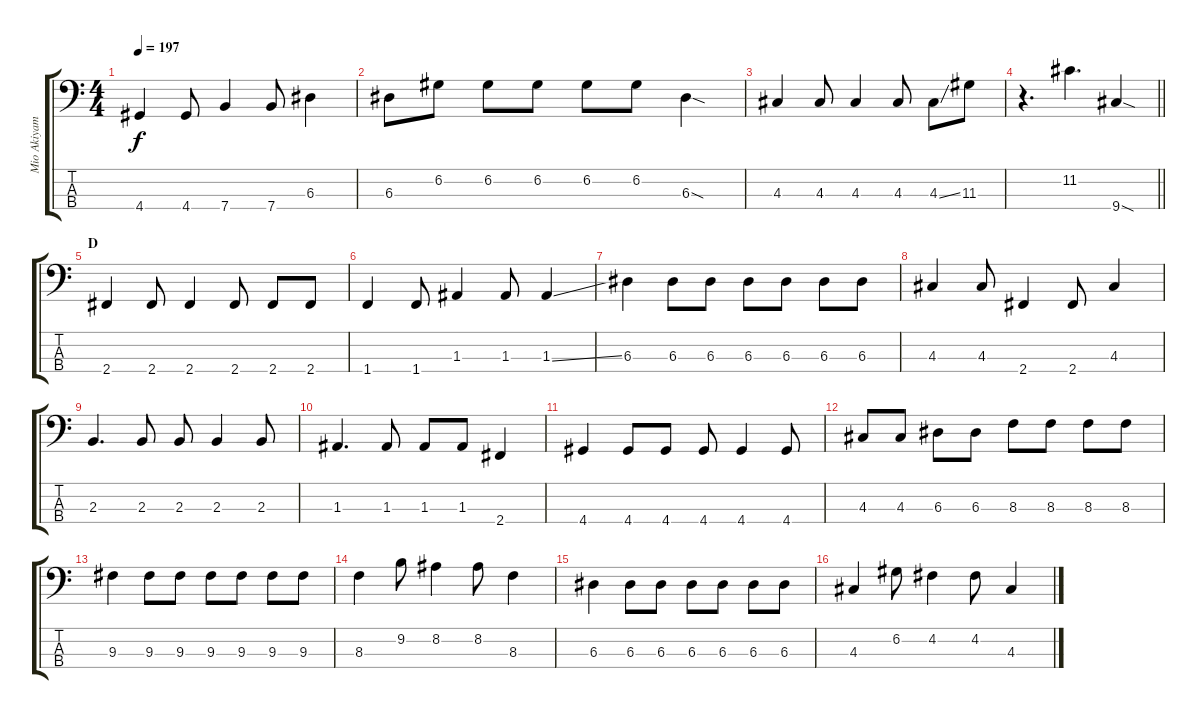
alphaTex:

\track ("Mio Akiyama" "Mio Akiyam") {instrument electricbasspick}
\staff {score tabs}
\tuning (G2 D2 A1 E1) {hide}
\ts (4 4)
\tempo 197
\clef f4
\ks c
4.4.4{dy f} 4.4.8 7.4.4 7.4.8 6.3.4 |
6.3.8 6.2.8 6.2.8 6.2.8 6.2.8 6.2.8 6.3{sod}.4 |
4.3.4 4.3.8 4.3.4 4.3.8 4.3{ss}.8 11.3.8 |
\barLineRight lightlight
r.4{d} 11.2.4{d} 9.4{sod}.4 |
\section ("" "D")
2.4.4 2.4.8 2.4.4 2.4.8 2.4.8 2.4.8 |
1.4.4 1.4.8 1.3.4 1.3.8 1.3{ss}.4 |
6.3.4 6.3.8 6.3.8 6.3.8 6.3.8 6.3.8 6.3.8 |
4.3.4 4.3.8 2.4.4 2.4.8 4.3.4 |
2.3.4{d} 2.3.8 2.3.8 2.3.4 2.3.8 |
1.3.4{d} 1.3.8 1.3.8 1.3.8 2.4.4 |
4.4.4 4.4.8 4.4.8 4.4.8 4.4.4 4.4.8 |
4.3.8 4.3.8 6.3.8 6.3.8 8.3.8 8.3.8 8.3.8 8.3.8 |
9.3.4 9.3.8 9.3.8 9.3.8 9.3.8 9.3.8 9.3.8 |
8.3.4 9.2.8 8.2.4 8.2.8 8.3.4 |
6.3.4 6.3.8 6.3.8 6.3.8 6.3.8 6.3.8 6.3.8 |
4.3.4 6.2.8 4.2.4 4.2.8 4.3.4
